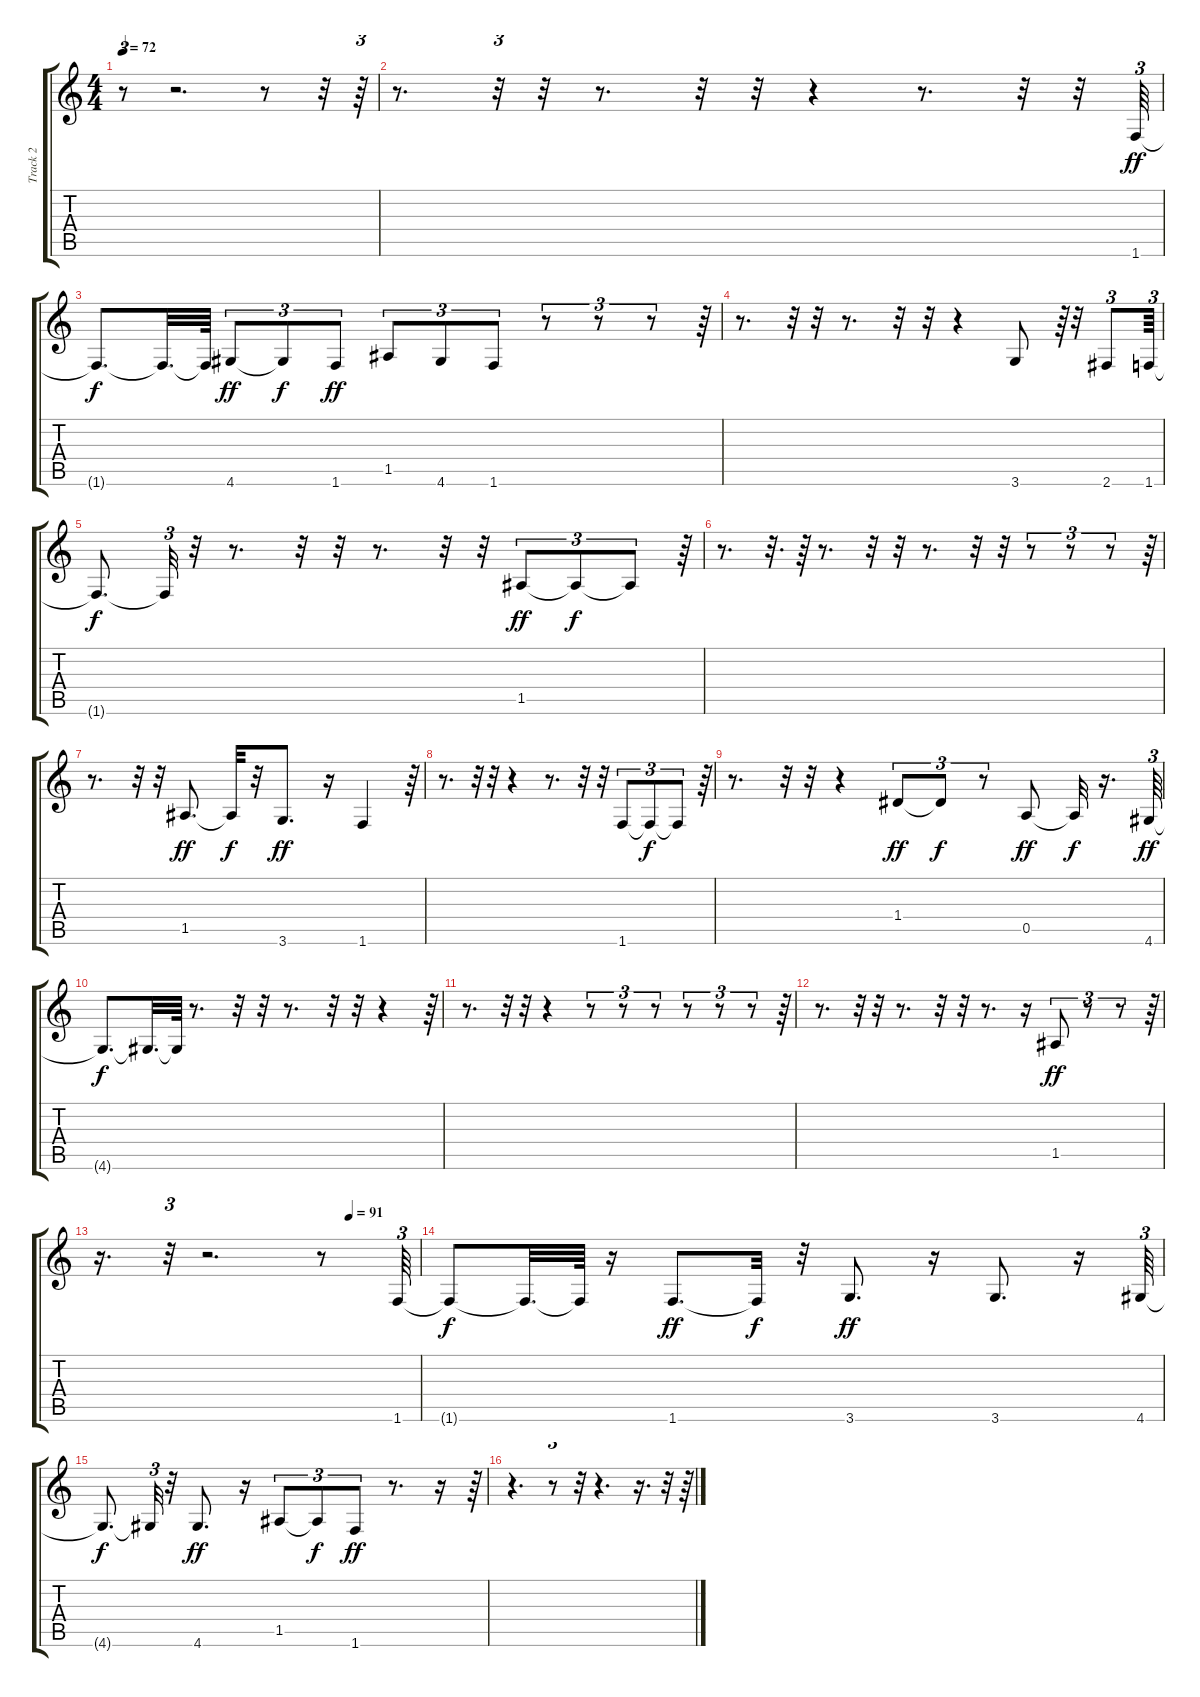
\track ("Track 2" "Track 2") {instrument fretlessbass}
\staff {score tabs}
\tuning (E4 B3 G3 D3 A2 E2) {hide}
\ts (4 4)
\tempo 72
\clef g2
\ks c
r.8{tu (3 2) dy ff} r.2{d} r.8 r.32 r.64{tu (3 2)} |
r.8{d} r.32{tu (3 2)} r.32 r.8{d} r.32 r.32 r.4 r.8{d} r.32 r.32 1.6.64{tu (3 2)} |
1.6{t}.8{d dy f} 1.6{t}.32{d} 1.6{t}.64 4.6.8{tu (3 2) dy ff} 4.6{t}.8{tu (3 2) dy f} 1.6.8{tu (3 2) dy ff} 1.5.8{tu (3 2)} 4.6.8{tu (3 2)} 1.6.8{tu (3 2)} r.8{tu (3 2)} r.8{tu (3 2)} r.8{tu (3 2)} r.64{tu (3 2)} |
r.8{d} r.32{tu (3 2)} r.32 r.8{d} r.32 r.32 r.4 3.6.8 r.64{tu (3 2)} r.32 2.6.8{tu (3 2)} 1.6.64{tu (3 2)} |
1.6{t}.8{d dy f} 1.6{t}.32{tu (3 2)} r.32 r.8{d} r.32 r.32 r.8{d} r.32 r.32 1.5.8{tu (3 2) dy ff} 1.5{t}.8{tu (3 2) dy f} 1.5{t}.8{tu (3 2)} r.64{tu (3 2)} |
r.8{d} r.32{d} r.64 r.8{d} r.32 r.32 r.8{d} r.32 r.32 r.8{tu (3 2)} r.8{tu (3 2)} r.8{tu (3 2)} r.64{tu (3 2)} |
r.8{d} r.32{tu (3 2)} r.32 1.5.8{d dy ff} 1.5{t}.32{dy f} r.32 3.6.8{d dy ff} r.16 1.6.4 r.64{tu (3 2)} |
r.8{d} r.32{tu (3 2)} r.32 r.4 r.8{d} r.32 r.32 1.6.8{tu (3 2)} 1.6{t}.8{tu (3 2) dy f} 1.6{t}.8{tu (3 2)} r.64{tu (3 2)} |
r.8{d} r.32{tu (3 2)} r.32 r.4 1.4.8{tu (3 2) dy ff} 1.4{t}.8{tu (3 2) dy f} r.8{tu (3 2)} 0.5.8{dy ff} 0.5{t}.32{dy f} r.16{d} 4.6.64{tu (3 2) dy ff} |
4.6{t}.8{d dy f} 4.6{t}.32{d} 4.6{t}.64 r.8{d} r.32 r.32 r.8{d} r.32 r.32 r.4 r.64{tu (3 2)} |
r.8{d} r.32{tu (3 2)} r.32 r.4 r.8{tu (3 2)} r.8{tu (3 2)} r.8{tu (3 2)} r.8{tu (3 2)} r.8{tu (3 2)} r.8{tu (3 2)} r.64{tu (3 2)} |
r.8{d} r.32{tu (3 2)} r.32 r.8{d} r.32 r.32 r.8{d} r.16 1.5.8{tu (3 2) dy ff} r.8{tu (3 2)} r.8{tu (3 2)} r.64{tu (3 2)} |
\tempo (91 0.78125)
r.16{d} r.32{tu (3 2)} r.2{d} r.8 1.6.64{tu (3 2)} |
1.6{t}.8{dy f} 1.6{t}.32{d} 1.6{t}.64 r.16 1.6.8{d dy ff} 1.6{t}.32{dy f} r.32 3.6.8{d dy ff} r.16 3.6.8{d} r.16 4.6.64{tu (3 2)} |
4.6{t}.8{d dy f} 4.6{t}.32{tu (3 2)} r.32 4.6.8{d dy ff} r.16 1.5.8{tu (3 2)} 1.5{t}.8{tu (3 2) dy f} 1.6.8{tu (3 2) dy ff} r.8{d} r.16 r.64{tu (3 2)} |
r.4{d} r.8{tu (3 2)} r.32 r.4{d} r.16{d} r.32 r.64{tu (3 2)}
